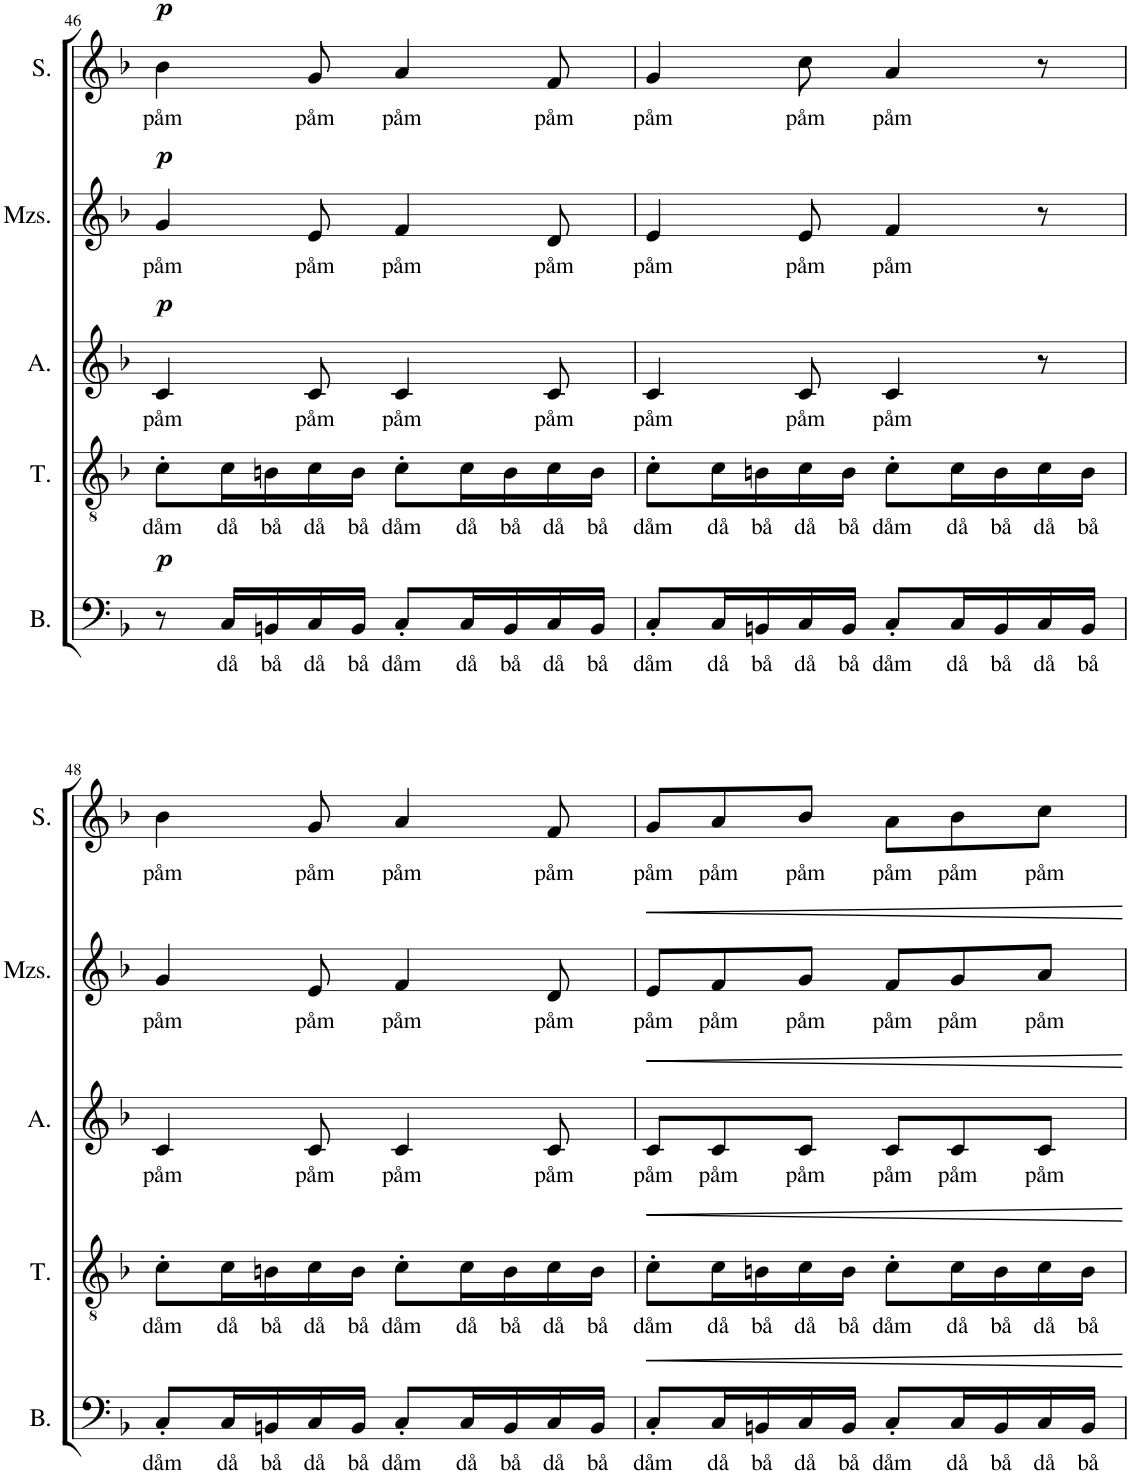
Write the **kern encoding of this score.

**kern	**text	**dynam	**kern	**text	**kern	**text	**dynam	**kern	**text	**dynam	**kern	**text	**dynam
*part5	*part5	*part5	*part4	*part4	*part3	*part3	*part3	*part2	*part2	*part2	*part1	*part1	*part1
*staff5	*staff5	*staff5	*staff4	*staff4	*staff3	*staff3	*staff3	*staff2	*staff2	*staff2	*staff1	*staff1	*staff1
*I"Bass	*	*	*I"Tenor	*	*I"Alto	*	*	*I"Mezzo-soprano	*	*	*I"Soprano	*	*
*I'B.	*	*	*I'T.	*	*I'A.	*	*	*I'Mzs.	*	*	*I'S.	*	*
!!LO:PB:g=z
*clefF4	*	*	*clefGv2	*	*clefG2	*	*	*clefG2	*	*	*clefG2	*	*
*k[b-]	*	*	*k[b-]	*	*k[b-]	*	*	*k[b-]	*	*	*k[b-]	*	*
*M6/8	*	*	*M6/8	*	*M6/8	*	*	*M6/8	*	*	*M6/8	*	*
=46	=46	=46	=46	=46	=46	=46	=46	=46	=46	=46	=46	=46	=46
!	!	!LO:DY:a	!	!LO:LY:b	!	!LO:LY:b	!LO:DY:a	!	!LO:LY:b	!LO:DY:a	!	!LO:LY:b	!LO:DY:a
8r	.	p	8c'\L	dåm	4c/	påm	p	4g/	påm	p	4b-\	påm	p
!	!LO:LY:b	!	!	!LO:LY:b	!	!	!	!	!	!	!	!	!
16C/LL	då	.	16c\L	då	.	.	.	.	.	.	.	.	.
!	!LO:LY:b	!	!	!LO:LY:b	!	!	!	!	!	!	!	!	!
16BBn/	bå	.	16Bn\	bå	.	.	.	.	.	.	.	.	.
!	!LO:LY:b	!	!	!LO:LY:b	!	!LO:LY:b	!	!	!LO:LY:b	!	!	!LO:LY:b	!
16C/	då	.	16c\	då	8c/	påm	.	8e/	påm	.	8g/	påm	.
!	!LO:LY:b	!	!	!LO:LY:b	!	!	!	!	!	!	!	!	!
16BB/JJ	bå	.	16B\JJ	bå	.	.	.	.	.	.	.	.	.
!	!LO:LY:b	!	!	!LO:LY:b	!	!LO:LY:b	!	!	!LO:LY:b	!	!	!LO:LY:b	!
8C'/L	dåm	.	8c'\L	dåm	4c/	påm	.	4f/	påm	.	4a/	påm	.
!	!LO:LY:b	!	!	!LO:LY:b	!	!	!	!	!	!	!	!	!
16C/L	då	.	16c\L	då	.	.	.	.	.	.	.	.	.
!	!LO:LY:b	!	!	!LO:LY:b	!	!	!	!	!	!	!	!	!
16BB/	bå	.	16B\	bå	.	.	.	.	.	.	.	.	.
!	!LO:LY:b	!	!	!LO:LY:b	!	!LO:LY:b	!	!	!LO:LY:b	!	!	!LO:LY:b	!
16C/	då	.	16c\	då	8c/	påm	.	8d/	påm	.	8f/	påm	.
!	!LO:LY:b	!	!	!LO:LY:b	!	!	!	!	!	!	!	!	!
16BB/JJ	bå	.	16B\JJ	bå	.	.	.	.	.	.	.	.	.
=47	=47	=47	=47	=47	=47	=47	=47	=47	=47	=47	=47	=47	=47
!	!LO:LY:b	!	!	!LO:LY:b	!	!LO:LY:b	!	!	!LO:LY:b	!	!	!LO:LY:b	!
8C'/L	dåm	.	8c'\L	dåm	4c/	påm	.	4e/	påm	.	4g/	påm	.
!	!LO:LY:b	!	!	!LO:LY:b	!	!	!	!	!	!	!	!	!
16C/L	då	.	16c\L	då	.	.	.	.	.	.	.	.	.
!	!LO:LY:b	!	!	!LO:LY:b	!	!	!	!	!	!	!	!	!
16BBn/	bå	.	16Bn\	bå	.	.	.	.	.	.	.	.	.
!	!LO:LY:b	!	!	!LO:LY:b	!	!LO:LY:b	!	!	!LO:LY:b	!	!	!LO:LY:b	!
16C/	då	.	16c\	då	8c/	påm	.	8e/	påm	.	8cc\	påm	.
!	!LO:LY:b	!	!	!LO:LY:b	!	!	!	!	!	!	!	!	!
16BB/JJ	bå	.	16B\JJ	bå	.	.	.	.	.	.	.	.	.
!	!LO:LY:b	!	!	!LO:LY:b	!	!LO:LY:b	!	!	!LO:LY:b	!	!	!LO:LY:b	!
8C'/L	dåm	.	8c'\L	dåm	4c/	påm	.	4f/	påm	.	4a/	påm	.
!	!LO:LY:b	!	!	!LO:LY:b	!	!	!	!	!	!	!	!	!
16C/L	då	.	16c\L	då	.	.	.	.	.	.	.	.	.
!	!LO:LY:b	!	!	!LO:LY:b	!	!	!	!	!	!	!	!	!
16BB/	bå	.	16B\	bå	.	.	.	.	.	.	.	.	.
!	!LO:LY:b	!	!	!LO:LY:b	!	!	!	!	!	!	!	!	!
16C/	då	.	16c\	då	8r	.	.	8r	.	.	8r	.	.
!	!LO:LY:b	!	!	!LO:LY:b	!	!	!	!	!	!	!	!	!
16BB/JJ	bå	.	16B\JJ	bå	.	.	.	.	.	.	.	.	.
!!LO:LB:g=z
=48	=48	=48	=48	=48	=48	=48	=48	=48	=48	=48	=48	=48	=48
!	!LO:LY:b	!	!	!LO:LY:b	!	!LO:LY:b	!	!	!LO:LY:b	!	!	!LO:LY:b	!
8C'/L	dåm	.	8c'\L	dåm	4c/	påm	.	4g/	påm	.	4b-\	påm	.
!	!LO:LY:b	!	!	!LO:LY:b	!	!	!	!	!	!	!	!	!
16C/L	då	.	16c\L	då	.	.	.	.	.	.	.	.	.
!	!LO:LY:b	!	!	!LO:LY:b	!	!	!	!	!	!	!	!	!
16BBn/	bå	.	16Bn\	bå	.	.	.	.	.	.	.	.	.
!	!LO:LY:b	!	!	!LO:LY:b	!	!LO:LY:b	!	!	!LO:LY:b	!	!	!LO:LY:b	!
16C/	då	.	16c\	då	8c/	påm	.	8e/	påm	.	8g/	påm	.
!	!LO:LY:b	!	!	!LO:LY:b	!	!	!	!	!	!	!	!	!
16BB/JJ	bå	.	16B\JJ	bå	.	.	.	.	.	.	.	.	.
!	!LO:LY:b	!	!	!LO:LY:b	!	!LO:LY:b	!	!	!LO:LY:b	!	!	!LO:LY:b	!
8C'/L	dåm	.	8c'\L	dåm	4c/	påm	.	4f/	påm	.	4a/	påm	.
!	!LO:LY:b	!	!	!LO:LY:b	!	!	!	!	!	!	!	!	!
16C/L	då	.	16c\L	då	.	.	.	.	.	.	.	.	.
!	!LO:LY:b	!	!	!LO:LY:b	!	!	!	!	!	!	!	!	!
16BB/	bå	.	16B\	bå	.	.	.	.	.	.	.	.	.
!	!LO:LY:b	!	!	!LO:LY:b	!	!LO:LY:b	!	!	!LO:LY:b	!	!	!LO:LY:b	!
16C/	då	.	16c\	då	8c/	påm	.	8d/	påm	.	8f/	påm	.
!	!LO:LY:b	!	!	!LO:LY:b	!	!	!	!	!	!	!	!	!
16BB/JJ	bå	.	16B\JJ	bå	.	.	.	.	.	.	.	.	.
=49	=49	=49	=49	=49	=49	=49	=49	=49	=49	=49	=49	=49	=49
!	!LO:LY:b	!	!	!LO:LY:b	!	!LO:LY:b	!	!	!LO:LY:b	!	!	!LO:LY:b	!
8C'/L	dåm	.	8c'\L	dåm	8c/L	påm	.	8e/L	påm	.	8g/L	påm	.
!	!LO:LY:b	!	!	!LO:LY:b	!	!LO:LY:b	!	!	!LO:LY:b	!	!	!LO:LY:b	!
16C/L	då	.	16c\L	då	8c/	påm	.	8f/	påm	.	8a/	påm	.
!	!LO:LY:b	!	!	!LO:LY:b	!	!	!	!	!	!	!	!	!
16BBn/	bå	.	16Bn\	bå	.	.	.	.	.	.	.	.	.
!	!LO:LY:b	!	!	!LO:LY:b	!	!LO:LY:b	!	!	!LO:LY:b	!	!	!LO:LY:b	!
16C/	då	.	16c\	då	8c/J	påm	.	8g/J	påm	.	8b-/J	påm	.
!	!LO:LY:b	!	!	!LO:LY:b	!	!	!	!	!	!	!	!	!
16BB/JJ	bå	.	16B\JJ	bå	.	.	.	.	.	.	.	.	.
!	!LO:LY:b	!	!	!LO:LY:b	!	!LO:LY:b	!	!	!LO:LY:b	!	!	!LO:LY:b	!
8C'/L	dåm	.	8c'\L	dåm	8c/L	påm	.	8f/L	påm	.	8a\L	påm	.
!	!LO:LY:b	!	!	!LO:LY:b	!	!LO:LY:b	!	!	!LO:LY:b	!	!	!LO:LY:b	!
16C/L	då	.	16c\L	då	8c/	påm	.	8g/	påm	.	8b-\	påm	.
!	!LO:LY:b	!	!	!LO:LY:b	!	!	!	!	!	!	!	!	!
16BB/	bå	.	16B\	bå	.	.	.	.	.	.	.	.	.
!	!LO:LY:b	!	!	!LO:LY:b	!	!LO:LY:b	!	!	!LO:LY:b	!	!	!LO:LY:b	!
16C/	då	.	16c\	då	8c/J	påm	.	8a/J	påm	.	8cc\J	påm	.
!	!LO:LY:b	!	!	!LO:LY:b	!	!	!	!	!	!	!	!	!
16BB/JJ	bå	.	16B\JJ	bå	.	.	.	.	.	.	.	.	.
=	=	=	=	=	=	=	=	=	=	=	=	=	=
*-	*-	*-	*-	*-	*-	*-	*-	*-	*-	*-	*-	*-	*-
